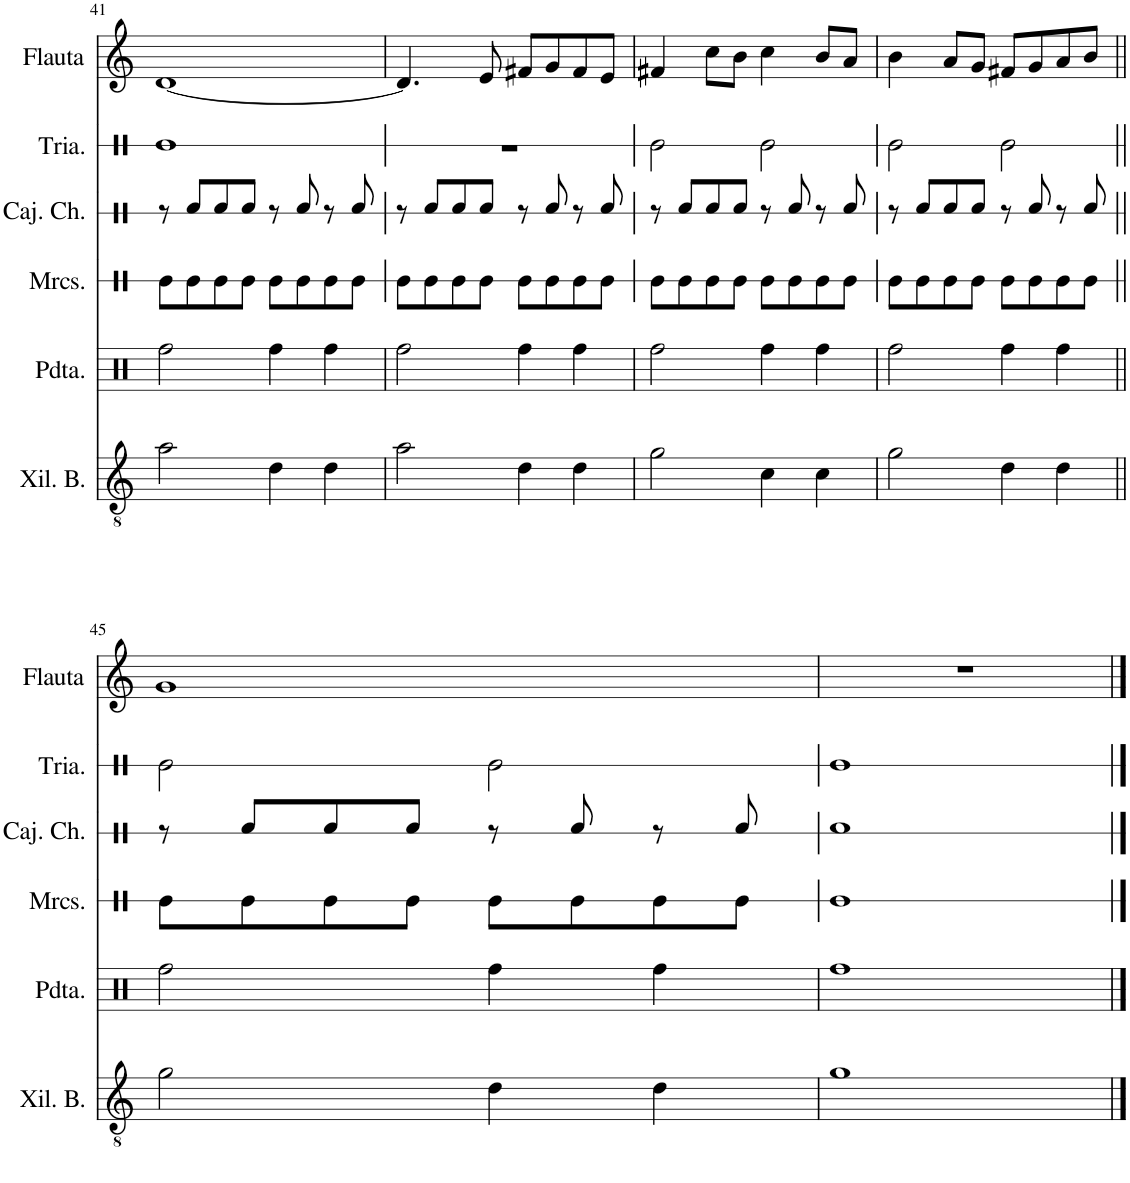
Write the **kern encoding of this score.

**kern	**kern	**kern	**kern	**kern	**kern
*part6	*part5	*part4	*part3	*part2	*part1
*staff6	*staff5	*staff4	*staff3	*staff2	*staff1
*I"Xilófono Bajo	*I"Pandereta	*I"Maracas	*I"Caja china	*I"Triángulo	*I"Flauta
*I'Xil. B.	*I'Pdta.	*I'Mrcs.	*I'Caj. Ch.	*	*I'Flauta
!!LO:PB:g=z
*clefGv2	*clefX	*clefX	*clefX	*clefX	*clefG2
*k[]	*k[]	*k[]	*k[]	*k[]	*k[]
*M4/4	*M4/4	*M4/4	*M4/4	*M4/4	*M4/4
=41	=41	=41	=41	=41	=41
2a\	2Rff\	8Re\L	8r	1Re	[1d
.	.	8Re\	8Rf/L	.	.
.	.	8Re\	8Rf/	.	.
.	.	8Re\J	8Rf/J	.	.
4d\	4Rff\	8Re\L	8r	.	.
.	.	8Re\	8Rf/	.	.
4d\	4Rff\	8Re\	8r	.	.
.	.	8Re\J	8Rf/	.	.
=42	=42	=42	=42	=42	=42
2a\	2Rff\	8Re\L	8r	1r	4.d/]
.	.	8Re\	8Rf/L	.	.
.	.	8Re\	8Rf/	.	.
.	.	8Re\J	8Rf/J	.	8e/
4d\	4Rff\	8Re\L	8r	.	8f#X/L
.	.	8Re\	8Rf/	.	8g/
4d\	4Rff\	8Re\	8r	.	8f#/
.	.	8Re\J	8Rf/	.	8e/J
=43	=43	=43	=43	=43	=43
2g\	2Rff\	8Re\L	8r	2Re\	4f#X/
.	.	8Re\	8Rf/L	.	.
.	.	8Re\	8Rf/	.	8cc\L
.	.	8Re\J	8Rf/J	.	8b\J
4c\	4Rff\	8Re\L	8r	2Re\	4cc\
.	.	8Re\	8Rf/	.	.
4c\	4Rff\	8Re\	8r	.	8b/L
.	.	8Re\J	8Rf/	.	8a/J
=44	=44	=44	=44	=44	=44
2g\	2Rff\	8Re\L	8r	2Re\	4b\
.	.	8Re\	8Rf/L	.	.
.	.	8Re\	8Rf/	.	8a/L
.	.	8Re\J	8Rf/J	.	8g/J
4d\	4Rff\	8Re\L	8r	2Re\	8f#X/L
.	.	8Re\	8Rf/	.	8g/
4d\	4Rff\	8Re\	8r	.	8a/
.	.	8Re\J	8Rf/	.	8b/J
!!LO:LB:g=z
=45||	=45||	=45||	=45||	=45||	=45||
2g\	2Rff\	8Re\L	8r	2Re\	1g
.	.	8Re\	8Rf/L	.	.
.	.	8Re\	8Rf/	.	.
.	.	8Re\J	8Rf/J	.	.
4d\	4Rff\	8Re\L	8r	2Re\	.
.	.	8Re\	8Rf/	.	.
4d\	4Rff\	8Re\	8r	.	.
.	.	8Re\J	8Rf/	.	.
=46	=46	=46	=46	=46	=46
1g	1Rff	1Re	1Rf	1Re	1r
==	==	==	==	==	==
*-	*-	*-	*-	*-	*-
